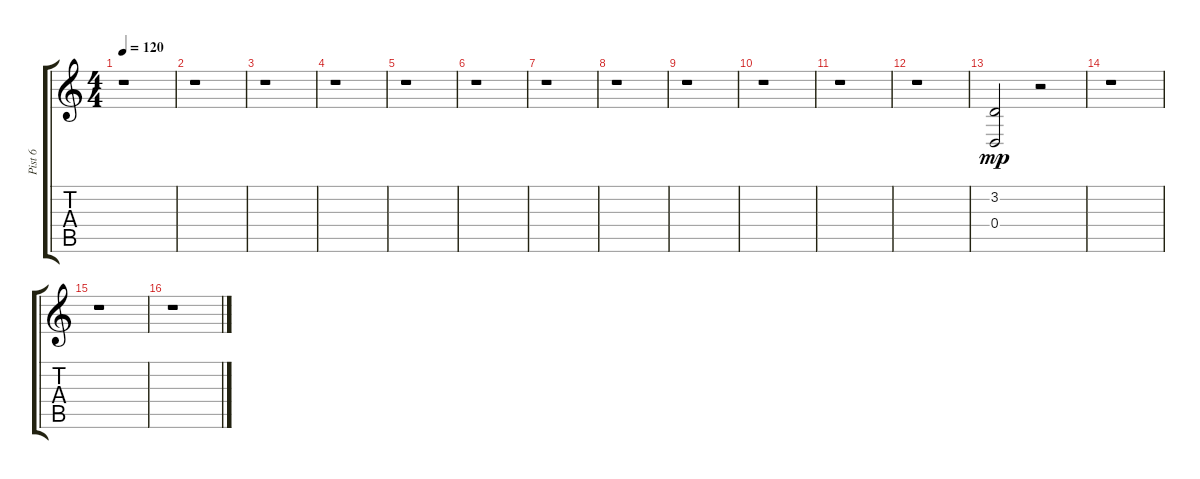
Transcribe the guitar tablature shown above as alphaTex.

\track ("Pist 6" "Pist 6") {instrument choiraahs}
\staff {score tabs}
\tuning (E4 B3 G3 D3 A2 E2) {hide}
\ts (4 4)
\tempo 120
\clef g2
\ks c
r.1{dy mp instrument choiraahs} |
r.1 |
r.1 |
r.1 |
r.1 |
r.1 |
r.1 |
r.1 |
r.1 |
r.1 |
r.1 |
r.1 |
(3.2 0.4).2 r.2 |
r.1 |
r.1 |
r.1
